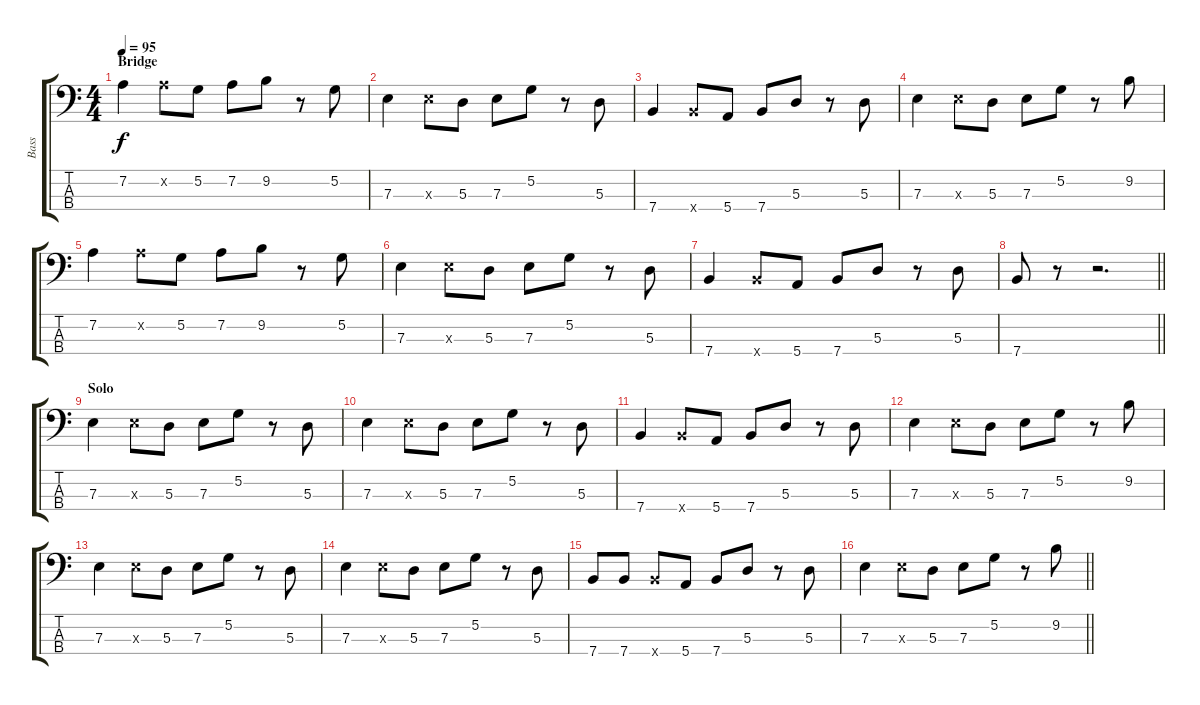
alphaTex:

\track ("Bass" "Bass") {instrument electricbasspick}
\staff {score tabs}
\tuning (G2 D2 A1 E1) {hide}
\ts (4 4)
\section ("" "Bridge")
\tempo 95
\clef f4
\ks c
7.2.4{dy f} 7.2{x}.8 5.2.8 7.2.8 9.2.8 r.8 5.2.8 |
7.3.4 7.3{x}.8 5.3.8 7.3.8 5.2.8 r.8 5.3.8 |
7.4.4 7.4{x}.8 5.4.8 7.4.8 5.3.8 r.8 5.3.8 |
7.3.4 7.3{x}.8 5.3.8 7.3.8 5.2.8 r.8 9.2.8 |
7.2.4 7.2{x}.8 5.2.8 7.2.8 9.2.8 r.8 5.2.8 |
7.3.4 7.3{x}.8 5.3.8 7.3.8 5.2.8 r.8 5.3.8 |
7.4.4 7.4{x}.8 5.4.8 7.4.8 5.3.8 r.8 5.3.8 |
\barLineRight lightlight
7.4.8 r.8 r.2{d} |
\section ("" "Solo")
7.3.4 7.3{x}.8 5.3.8 7.3.8 5.2.8 r.8 5.3.8 |
7.3.4 7.3{x}.8 5.3.8 7.3.8 5.2.8 r.8 5.3.8 |
7.4.4 7.4{x}.8 5.4.8 7.4.8 5.3.8 r.8 5.3.8 |
7.3.4 7.3{x}.8 5.3.8 7.3.8 5.2.8 r.8 9.2.8 |
7.3.4 7.3{x}.8 5.3.8 7.3.8 5.2.8 r.8 5.3.8 |
7.3.4 7.3{x}.8 5.3.8 7.3.8 5.2.8 r.8 5.3.8 |
7.4.8 7.4.8 7.4{x}.8 5.4.8 7.4.8 5.3.8 r.8 5.3.8 |
\barLineRight lightlight
7.3.4 7.3{x}.8 5.3.8 7.3.8 5.2.8 r.8 9.2.8
